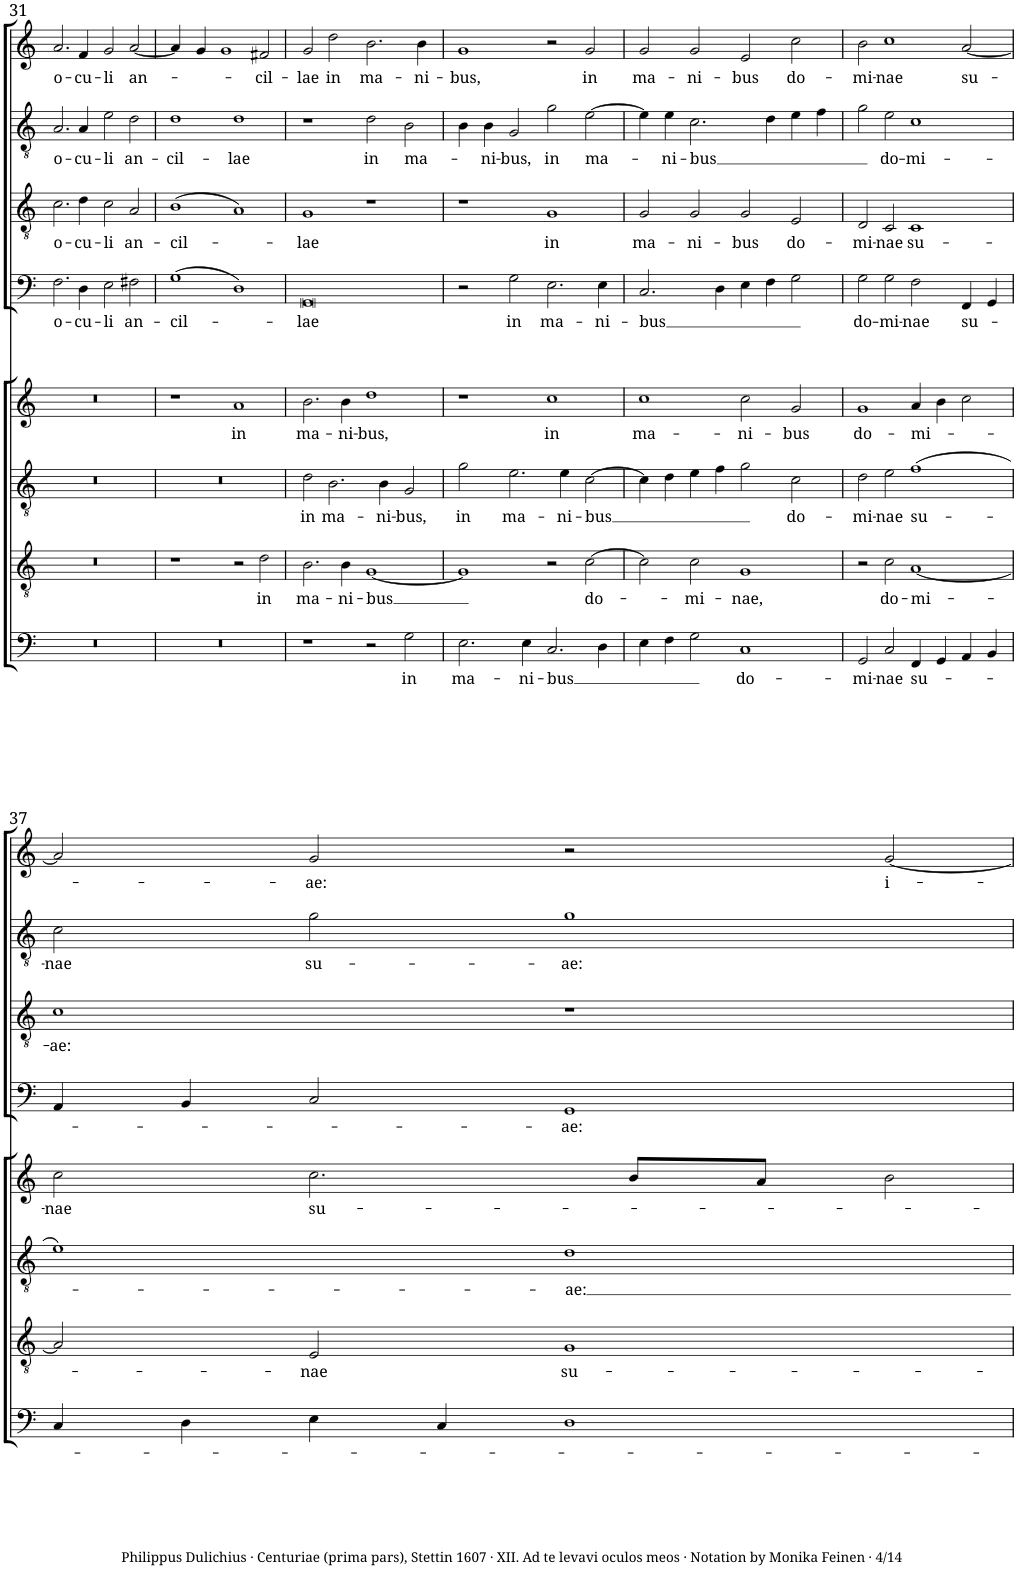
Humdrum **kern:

**kern	**text	**kern	**text	**kern	**text	**kern	**text	**kern	**text	**kern	**text	**kern	**text	**kern	**text
*part8	*part8	*part7	*part7	*part6	*part6	*part5	*part5	*part4	*part4	*part3	*part3	*part2	*part2	*part1	*part1
*staff8	*staff8	*staff7	*staff7	*staff6	*staff6	*staff5	*staff5	*staff4	*staff4	*staff3	*staff3	*staff2	*staff2	*staff1	*staff1
*I"Basis.	*	*I"Tenor.	*	*I"Altus.	*	*I"Discantus.	*	*I"Quinta vox.	*	*I"Sexta vox.	*	*I"Septima vox.	*	*I"Octava vox.	*
!!LO:PB:g=z
*clefF4	*	*clefGv2	*	*clefGv2	*	*clefG2	*	*clefF4	*	*clefGv2	*	*clefGv2	*	*clefG2	*
*k[]	*	*k[]	*	*k[]	*	*k[]	*	*k[]	*	*k[]	*	*k[]	*	*k[]	*
*M4/2	*	*M4/2	*	*M4/2	*	*M4/2	*	*M4/2	*	*M4/2	*	*M4/2	*	*M4/2	*
*met(c)	*	*met(c)	*	*met(c)	*	*met(c)	*	*met(c)	*	*met(c)	*	*met(c)	*	*met(c)	*
=31	=31	=31	=31	=31	=31	=31	=31	=31	=31	=31	=31	=31	=31	=31	=31
!	!	!	!	!	!	!	!	!	!LO:LY:b	!	!LO:LY:b	!	!LO:LY:b	!	!LO:LY:b
0r	.	0r	.	0r	.	0r	.	2.F\	o-	2.c\	o-	2.A/	o-	2.a/	o-
!	!	!	!	!	!	!	!	!	!LO:LY:b	!	!LO:LY:b	!	!LO:LY:b	!	!LO:LY:b
.	.	.	.	.	.	.	.	4D\	-cu-	4d\	-cu-	4A/	-cu-	4f/	-cu-
!	!	!	!	!	!	!	!	!	!LO:LY:b	!	!LO:LY:b	!	!LO:LY:b	!	!LO:LY:b
.	.	.	.	.	.	.	.	2E\	-li	2c\	-li	2e\	-li	2g/	-li
!	!	!	!	!	!	!	!	!	!LO:LY:b	!	!LO:LY:b	!	!LO:LY:b	!	!LO:LY:b
.	.	.	.	.	.	.	.	2F#X\	an-	2A/	an-	2d\	an-	[2a/	an-
=32	=32	=32	=32	=32	=32	=32	=32	=32	=32	=32	=32	=32	=32	=32	=32
!	!	!	!	!	!	!	!	!	!LO:LY:b	!	!LO:LY:b	!	!LO:LY:b	!	!
0r	.	1r	.	0r	.	1r	.	(1G	-cil-	(1B	-cil-	1d	-cil-	4a/]	.
.	.	.	.	.	.	.	.	.	.	.	.	.	.	4g/	.
.	.	.	.	.	.	.	.	.	.	.	.	.	.	1g	.
!	!	!	!	!	!	!	!LO:LY:b	!	!	!	!	!	!LO:LY:b	!	!
.	.	2r	.	.	.	1a	in	1D)	.	1A)	.	1d	-lae	.	.
!	!	!	!LO:LY:b	!	!	!	!	!	!	!	!	!	!	!	!LO:LY:b
.	.	2d\	in	.	.	.	.	.	.	.	.	.	.	2f#X/	-cil-
=33	=33	=33	=33	=33	=33	=33	=33	=33	=33	=33	=33	=33	=33	=33	=33
!	!	!	!LO:LY:b	!	!LO:LY:b	!	!LO:LY:b	!	!LO:LY:b	!	!LO:LY:b	!	!	!	!LO:LY:b
1r	.	2.B\	ma-	2d\	in	2.b\	ma-	0GG	-lae	1G	-lae	1r	.	2g/	-lae
!	!	!	!	!	!LO:LY:b	!	!	!	!	!	!	!	!	!	!LO:LY:b
.	.	.	.	2.B\	ma-	.	.	.	.	.	.	.	.	2dd\	in
!	!	!	!LO:LY:b	!	!	!	!LO:LY:b	!	!	!	!	!	!	!	!
.	.	4B\	-ni-	.	.	4b\	-ni-	.	.	.	.	.	.	.	.
!	!	!	!LO:LY:b	!	!	!	!LO:LY:b	!	!	!	!	!	!LO:LY:b	!	!LO:LY:b
2r	.	[1G	-bus	.	.	1dd	-bus,	.	.	1r	.	2d\	in	2.b\	ma-
!	!	!	!	!	!LO:LY:b	!	!	!	!	!	!	!	!	!	!
.	.	.	.	4B\	-ni-	.	.	.	.	.	.	.	.	.	.
!	!LO:LY:b	!	!	!	!LO:LY:b	!	!	!	!	!	!	!	!LO:LY:b	!	!
2G\	in	.	.	2G/	-bus,	.	.	.	.	.	.	2B\	ma-	.	.
!	!	!	!	!	!	!	!	!	!	!	!	!	!	!	!LO:LY:b
.	.	.	.	.	.	.	.	.	.	.	.	.	.	4b\	-ni-
=34	=34	=34	=34	=34	=34	=34	=34	=34	=34	=34	=34	=34	=34	=34	=34
!	!LO:LY:b	!	!	!	!LO:LY:b	!	!	!	!	!	!	!	!	!	!LO:LY:b
2.E\	ma-	1G]	.	2g\	in	1r	.	2r	.	1r	.	4B\	.	1g	-bus,
!	!	!	!	!	!	!	!	!	!	!	!	!	!LO:LY:b	!	!
.	.	.	.	.	.	.	.	.	.	.	.	4B\	-ni-	.	.
!	!	!	!	!	!LO:LY:b	!	!	!	!LO:LY:b	!	!	!	!LO:LY:b	!	!
.	.	.	.	2.e\	ma-	.	.	2G\	in	.	.	2G/	-bus,	.	.
!	!LO:LY:b	!	!	!	!	!	!	!	!	!	!	!	!	!	!
4E\	-ni-	.	.	.	.	.	.	.	.	.	.	.	.	.	.
!	!LO:LY:b	!	!	!	!	!	!LO:LY:b	!	!LO:LY:b	!	!LO:LY:b	!	!LO:LY:b	!	!
2.C/	-bus	2r	.	.	.	1cc	in	2.E\	ma-	1G	in	2g\	in	2r	.
!	!	!	!	!	!LO:LY:b	!	!	!	!	!	!	!	!	!	!
.	.	.	.	4e\	-ni-	.	.	.	.	.	.	.	.	.	.
!	!	!	!LO:LY:b	!	!LO:LY:b	!	!	!	!	!	!	!	!LO:LY:b	!	!LO:LY:b
.	.	[2c\	do-	[2c\	-bus	.	.	.	.	.	.	[2e\	ma-	2g/	in
!	!	!	!	!	!	!	!	!	!LO:LY:b	!	!	!	!	!	!
4D\	.	.	.	.	.	.	.	4E\	-ni-	.	.	.	.	.	.
=35	=35	=35	=35	=35	=35	=35	=35	=35	=35	=35	=35	=35	=35	=35	=35
!	!	!	!	!	!	!	!LO:LY:b	!	!LO:LY:b	!	!LO:LY:b	!	!	!	!LO:LY:b
4E\	.	2c\]	.	4c\]	.	1cc	ma-	2.C/	-bus	2G/	ma-	4e\]	.	2g/	ma-
!	!	!	!	!	!	!	!	!	!	!	!	!	!LO:LY:b	!	!
4F\	.	.	.	4d\	.	.	.	.	.	.	.	4e\	-ni-	.	.
!	!	!	!LO:LY:b	!	!	!	!	!	!	!	!LO:LY:b	!	!LO:LY:b	!	!LO:LY:b
2G\	.	2c\	-mi-	4e\	.	.	.	.	.	2G/	-ni-	2.c\	-bus	2g/	-ni-
.	.	.	.	4f\	.	.	.	4D\	.	.	.	.	.	.	.
!	!LO:LY:b	!	!LO:LY:b	!	!	!	!LO:LY:b	!	!	!	!LO:LY:b	!	!	!	!LO:LY:b
1C	do-	1G	-nae,	2g\	.	2cc\	-ni-	4E\	.	2G/	-bus	.	.	2e/	-bus
.	.	.	.	.	.	.	.	4F\	.	.	.	4d\	.	.	.
!	!	!	!	!	!LO:LY:b	!	!LO:LY:b	!	!	!	!LO:LY:b	!	!	!	!LO:LY:b
.	.	.	.	2c\	do-	2g/	-bus	2G\	.	2E/	do-	4e\	.	2cc\	do-
.	.	.	.	.	.	.	.	.	.	.	.	4f\	.	.	.
=36	=36	=36	=36	=36	=36	=36	=36	=36	=36	=36	=36	=36	=36	=36	=36
!	!LO:LY:b	!	!	!	!LO:LY:b	!	!LO:LY:b	!	!LO:LY:b	!	!LO:LY:b	!	!	!	!LO:LY:b
2GG/	-mi-	2r	.	2d\	-mi-	1g	do-	2G\	do-	2D/	-mi-	2g\	.	2b\	-mi-
!	!LO:LY:b	!	!LO:LY:b	!	!LO:LY:b	!	!	!	!LO:LY:b	!	!LO:LY:b	!	!LO:LY:b	!	!LO:LY:b
2C/	-nae	2c\	do-	2e\	-nae	.	.	2G\	-mi-	2C/	-nae	2e\	do-	1cc	-nae
!	!LO:LY:b	!	!LO:LY:b	!	!LO:LY:b	!	!LO:LY:b	!	!LO:LY:b	!	!LO:LY:b	!	!LO:LY:b	!	!
4FF/	su-	[1A	-mi-	(1f	su-	4a/	-mi-	2F\	-nae	1C	su-	1c	-mi-	.	.
4GG/	.	.	.	.	.	4b\	.	.	.	.	.	.	.	.	.
!	!	!	!	!	!	!	!	!	!LO:LY:b	!	!	!	!	!	!LO:LY:b
4AA/	.	.	.	.	.	2cc\	.	4FF/	su-	.	.	.	.	[2a/	su-
4BB/	.	.	.	.	.	.	.	4GG/	.	.	.	.	.	.	.
!!LO:LB:g=z
=37	=37	=37	=37	=37	=37	=37	=37	=37	=37	=37	=37	=37	=37	=37	=37
!	!	!	!	!	!	!	!LO:LY:b	!	!	!	!LO:LY:b	!	!LO:LY:b	!	!
4C/	.	2A/]	.	1e)	.	2cc\	-nae	4AA/	.	1c	-ae:	2c\	-nae	2a/]	.
4D\	.	.	.	.	.	.	.	4BB/	.	.	.	.	.	.	.
!	!	!	!LO:LY:b	!	!	!	!LO:LY:b	!	!	!	!	!	!LO:LY:b	!	!LO:LY:b
4E\	.	2E/	-nae	.	.	2.cc\	su-	2C/	.	.	.	2g\	su-	2g/	-ae:
4C/	.	.	.	.	.	.	.	.	.	.	.	.	.	.	.
!	!	!	!LO:LY:b	!	!LO:LY:b	!	!	!	!LO:LY:b	!	!	!	!LO:LY:b	!	!
1D	.	1G	su-	1d	-ae:	.	.	1GG	-ae:	1r	.	1g	-ae:	2r	.
.	.	.	.	.	.	8b/L	.	.	.	.	.	.	.	.	.
.	.	.	.	.	.	8a/J	.	.	.	.	.	.	.	.	.
!	!	!	!	!	!	!	!	!	!	!	!	!	!	!	!LO:LY:b
.	.	.	.	.	.	2b\	.	.	.	.	.	.	.	[2g/	i-
=	=	=	=	=	=	=	=	=	=	=	=	=	=	=	=
*-	*-	*-	*-	*-	*-	*-	*-	*-	*-	*-	*-	*-	*-	*-	*-
